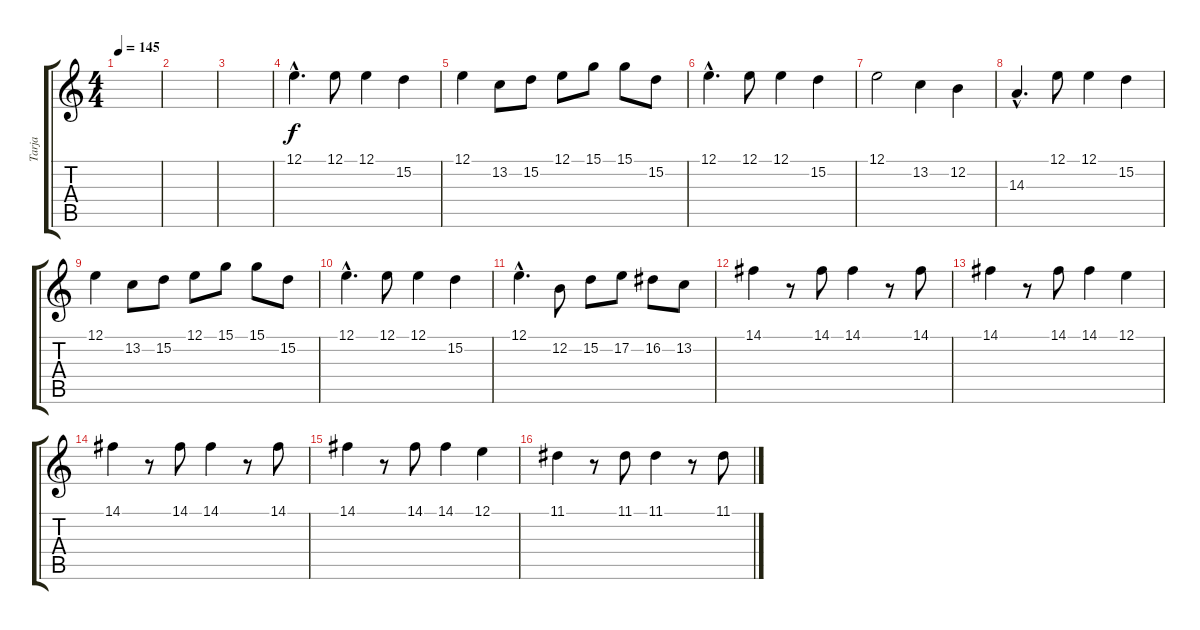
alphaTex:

\track ("Tarja" "Tarja") {instrument lead6voice}
\staff {score tabs}
\tuning (E4 B3 G3 D3 A2 E2) {hide}
\ts (4 4)
\tempo 145
\clef g2
\ks c
|
|
|
12.1{hac}.4{d} 12.1.8 12.1.4 15.2.4 |
12.1.4 13.2.8 15.2.8 12.1.8 15.1.8 15.1.8 15.2.8 |
12.1{hac}.4{d} 12.1.8 12.1.4 15.2.4 |
12.1.2 13.2.4 12.2.4 |
14.3{hac}.4{d} 12.1.8 12.1.4 15.2.4 |
12.1.4 13.2.8 15.2.8 12.1.8 15.1.8 15.1.8 15.2.8 |
12.1{hac}.4{d} 12.1.8 12.1.4 15.2.4 |
12.1{hac}.4{d} 12.2.8 15.2.8 17.2.8 16.2.8 13.2.8 |
14.1.4 r.8 14.1.8 14.1.4 r.8 14.1.8 |
14.1.4 r.8 14.1.8 14.1.4 12.1.4 |
14.1.4 r.8 14.1.8 14.1.4 r.8 14.1.8 |
14.1.4 r.8 14.1.8 14.1.4 12.1.4 |
11.1.4 r.8 11.1.8 11.1.4 r.8 11.1.8
